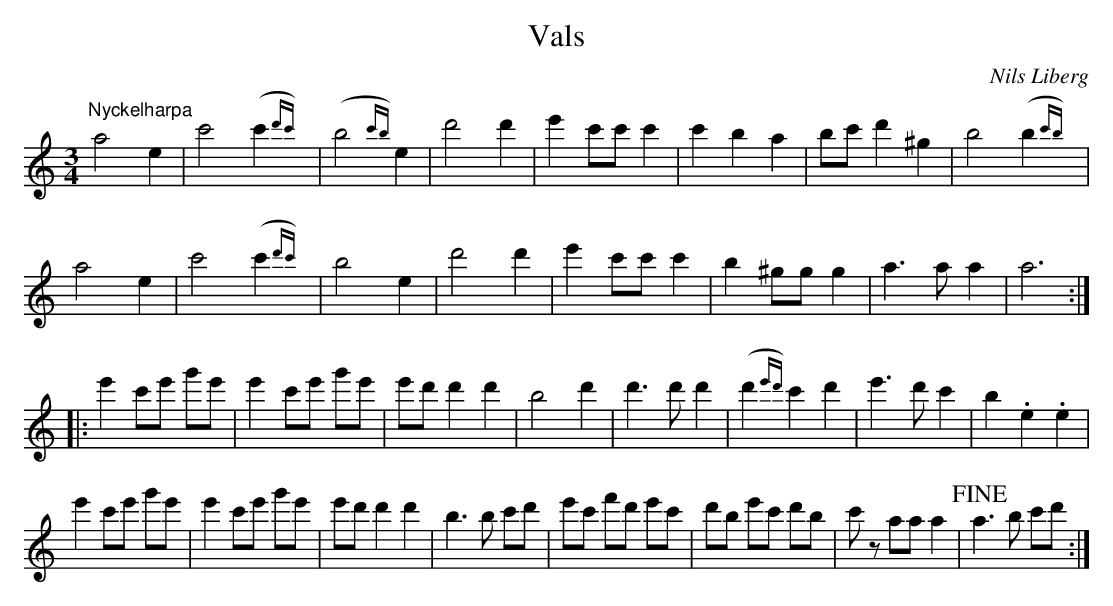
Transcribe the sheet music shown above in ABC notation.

X:1
L:1/8
M:3/4
T:Vals
C:Nils Liberg
Q:160
K:Am
"^Nyckelharpa"
a4 e2 | c'4 (c'2{d'c'}) | (b4{c'b}) e2 | d'4 d'2 | e'2c'c' c'2 | c'2 b2 a2 | bc' d'2 ^g2 | b4 (b2{c'b}) |
a4 e2 | c'4 (c'2{d'c'}) | b4 e2 | d'4 d'2 | e'2c'c' c'2 | b2 ^gg g2 | a3a a2 | a6 ::
e'2 c'e' g'e' | e'2 c'e' g'e' | e'd' d'2 d'2 | b4 d'2 | d'2>d'2 d'2 | (d'2{e'd'}) c'2 d'2 | e'2>d'2 c'2 | b2 .e2 .e2 |
e'2 c'e' g'e' | e'2 c'e' g'e' | e'd' d'2 d'2 | b3b c'd' | e'c' f'd' e'c' | d'b e'c' d'b | c'z aa a2 | !fine!a3 b c'd' :|
